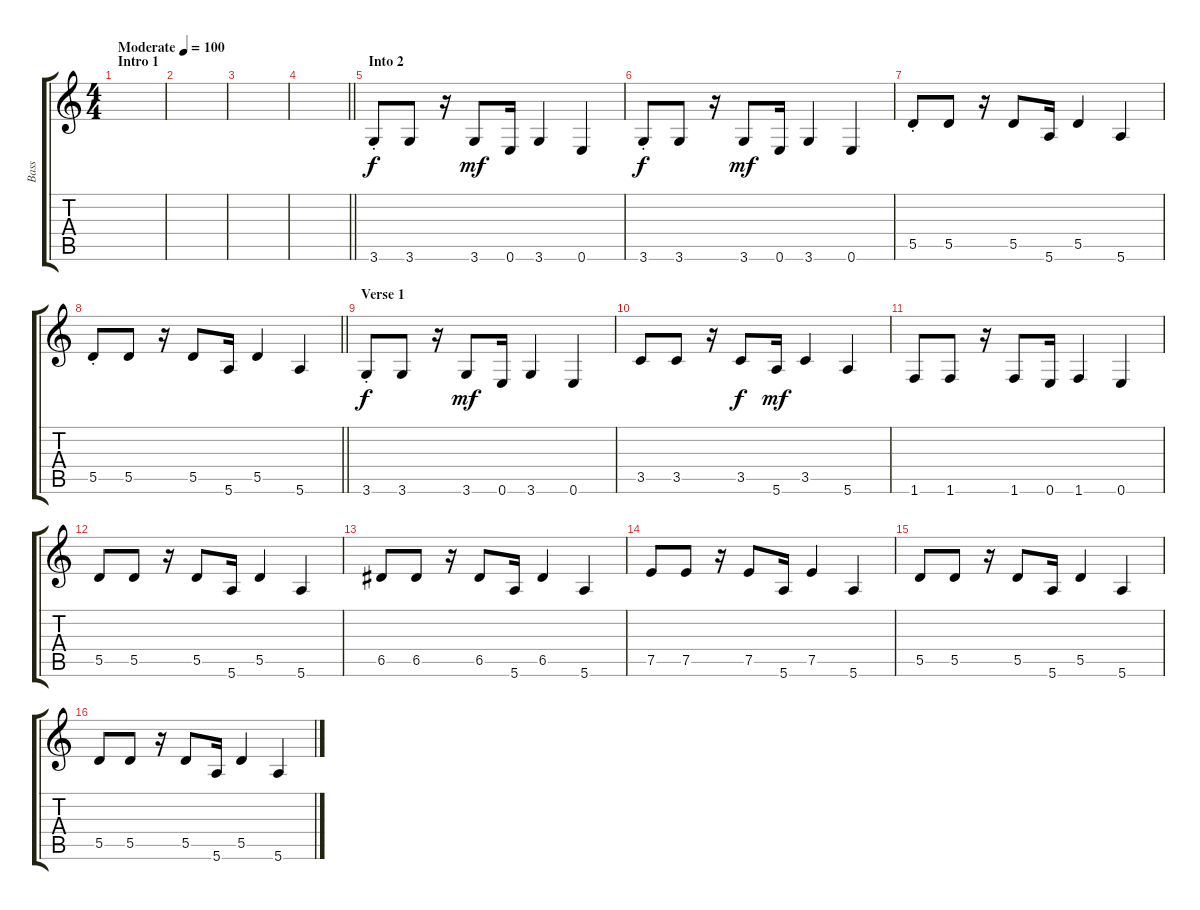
\track ("Bass" "Bass") {instrument electricbassfinger}
\staff {score tabs}
\tuning (E4 B3 G3 D3 A2 E2) {hide}
\ts (4 4)
\section ("" "Intro 1")
\tempo (100 "Moderate")
\clef g2
\ks c
|
|
|
\barLineRight lightlight
|
\section ("" "Into 2")
3.6{st}.8 3.6.8 r.16 3.6.8{dy mf} 0.6.16 3.6.4 0.6.4 |
3.6{st}.8{dy f} 3.6.8 r.16 3.6.8{dy mf} 0.6.16 3.6.4 0.6.4 |
5.5{st}.8 5.5.8 r.16 5.5.8 5.6.16 5.5.4 5.6.4 |
\barLineRight lightlight
5.5{st}.8 5.5.8 r.16 5.5.8 5.6.16 5.5.4 5.6.4 |
\section ("" "Verse 1")
3.6{st}.8{dy f} 3.6.8 r.16 3.6.8{dy mf} 0.6.16 3.6.4 0.6.4 |
3.5.8 3.5.8 r.16 3.5.8{dy f} 5.6.16{dy mf} 3.5.4 5.6.4 |
1.6.8 1.6.8 r.16 1.6.8 0.6.16 1.6.4 0.6.4 |
5.5.8 5.5.8 r.16 5.5.8 5.6.16 5.5.4 5.6.4 |
6.5.8 6.5.8 r.16 6.5.8 5.6.16 6.5.4 5.6.4 |
7.5.8 7.5.8 r.16 7.5.8 5.6.16 7.5.4 5.6.4 |
5.5.8 5.5.8 r.16 5.5.8 5.6.16 5.5.4 5.6.4 |
5.5.8 5.5.8 r.16 5.5.8 5.6.16 5.5.4 5.6.4
